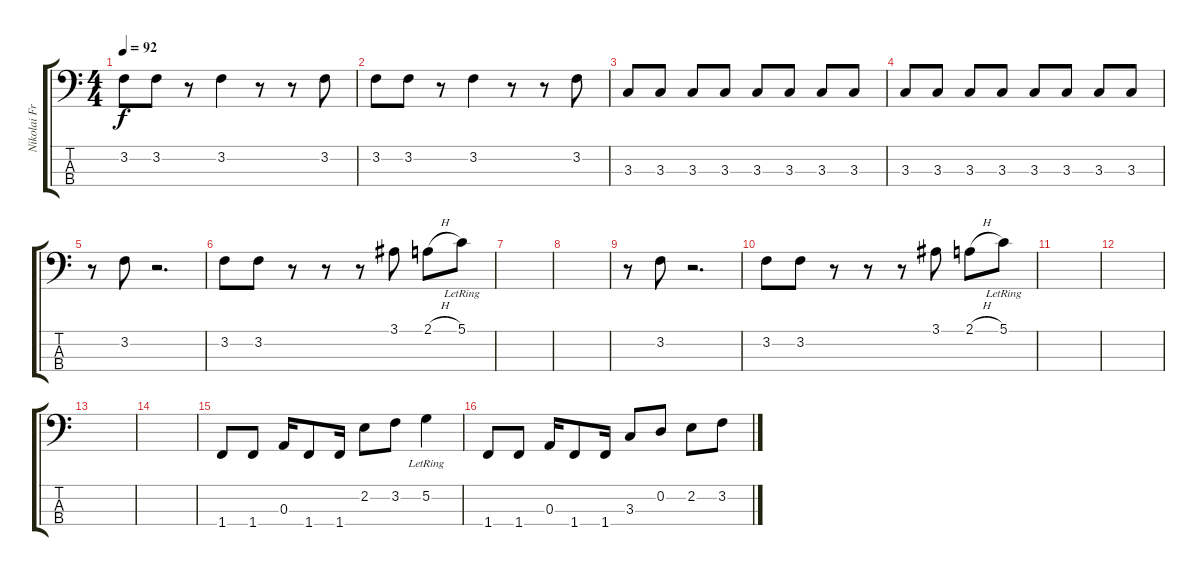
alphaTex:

\track ("Nikolai Fraiture" "Nikolai Fr") {instrument electricbasspick}
\staff {score tabs}
\tuning (G2 D2 A1 E1) {hide}
\ts (4 4)
\tempo 92
\clef f4
\ks c
3.2.8{dy f} 3.2.8 r.8 3.2.4 r.8 r.8 3.2.8 |
3.2.8 3.2.8 r.8 3.2.4 r.8 r.8 3.2.8 |
3.3.8 3.3.8 3.3.8 3.3.8 3.3.8 3.3.8 3.3.8 3.3.8 |
3.3.8 3.3.8 3.3.8 3.3.8 3.3.8 3.3.8 3.3.8 3.3.8 |
r.8 3.2.8 r.2{d} |
3.2.8 3.2.8 r.8 r.8 r.8 3.1.8 2.1{h}.8 5.1{lr}.8 |
|
|
r.8 3.2.8 r.2{d} |
3.2.8 3.2.8 r.8 r.8 r.8 3.1.8 2.1{h}.8 5.1{lr}.8 |
|
|
|
|
1.4.8 1.4.8 0.3.16 1.4.8 1.4.16 2.2.8 3.2.8 5.2{lr}.4 |
1.4.8 1.4.8 0.3.16 1.4.8 1.4.16 3.3.8 0.2.8 2.2.8 3.2.8
